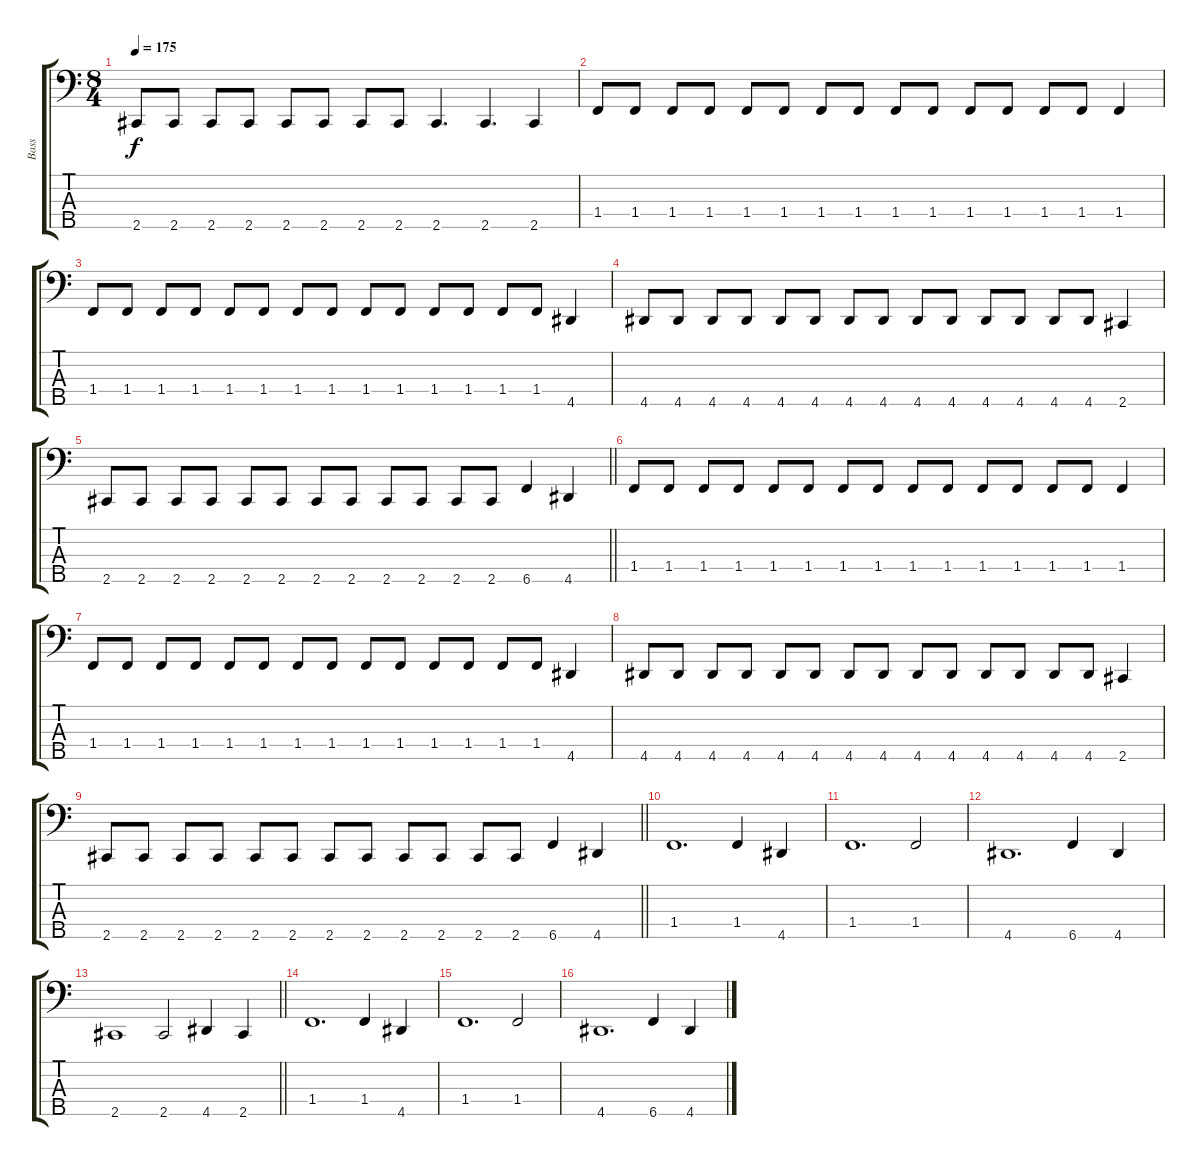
\track ("Bass" "Bass") {instrument electricbassfinger}
\staff {score tabs}
\tuning (G2 D2 A1 E1 B0) {hide}
\ts (8 4)
\tempo 175
\clef f4
\ks c
2.5.8{dy f} 2.5.8 2.5.8 2.5.8 2.5.8 2.5.8 2.5.8 2.5.8 2.5.4{d} 2.5.4{d} 2.5.4 |
1.4.8 1.4.8 1.4.8 1.4.8 1.4.8 1.4.8 1.4.8 1.4.8 1.4.8 1.4.8 1.4.8 1.4.8 1.4.8 1.4.8 1.4.4 |
1.4.8 1.4.8 1.4.8 1.4.8 1.4.8 1.4.8 1.4.8 1.4.8 1.4.8 1.4.8 1.4.8 1.4.8 1.4.8 1.4.8 4.5.4 |
4.5.8 4.5.8 4.5.8 4.5.8 4.5.8 4.5.8 4.5.8 4.5.8 4.5.8 4.5.8 4.5.8 4.5.8 4.5.8 4.5.8 2.5.4 |
\barLineRight lightlight
2.5.8 2.5.8 2.5.8 2.5.8 2.5.8 2.5.8 2.5.8 2.5.8 2.5.8 2.5.8 2.5.8 2.5.8 6.5.4 4.5.4 |
1.4.8 1.4.8 1.4.8 1.4.8 1.4.8 1.4.8 1.4.8 1.4.8 1.4.8 1.4.8 1.4.8 1.4.8 1.4.8 1.4.8 1.4.4 |
1.4.8 1.4.8 1.4.8 1.4.8 1.4.8 1.4.8 1.4.8 1.4.8 1.4.8 1.4.8 1.4.8 1.4.8 1.4.8 1.4.8 4.5.4 |
4.5.8 4.5.8 4.5.8 4.5.8 4.5.8 4.5.8 4.5.8 4.5.8 4.5.8 4.5.8 4.5.8 4.5.8 4.5.8 4.5.8 2.5.4 |
\barLineRight lightlight
2.5.8 2.5.8 2.5.8 2.5.8 2.5.8 2.5.8 2.5.8 2.5.8 2.5.8 2.5.8 2.5.8 2.5.8 6.5.4 4.5.4 |
\section ("" "")
1.4.1{d} 1.4.4 4.5.4 |
1.4.1{d} 1.4.2 |
4.5.1{d} 6.5.4 4.5.4 |
\barLineRight lightlight
2.5.1 2.5.2 4.5.4 2.5.4 |
1.4.1{d} 1.4.4 4.5.4 |
1.4.1{d} 1.4.2 |
4.5.1{d} 6.5.4 4.5.4
